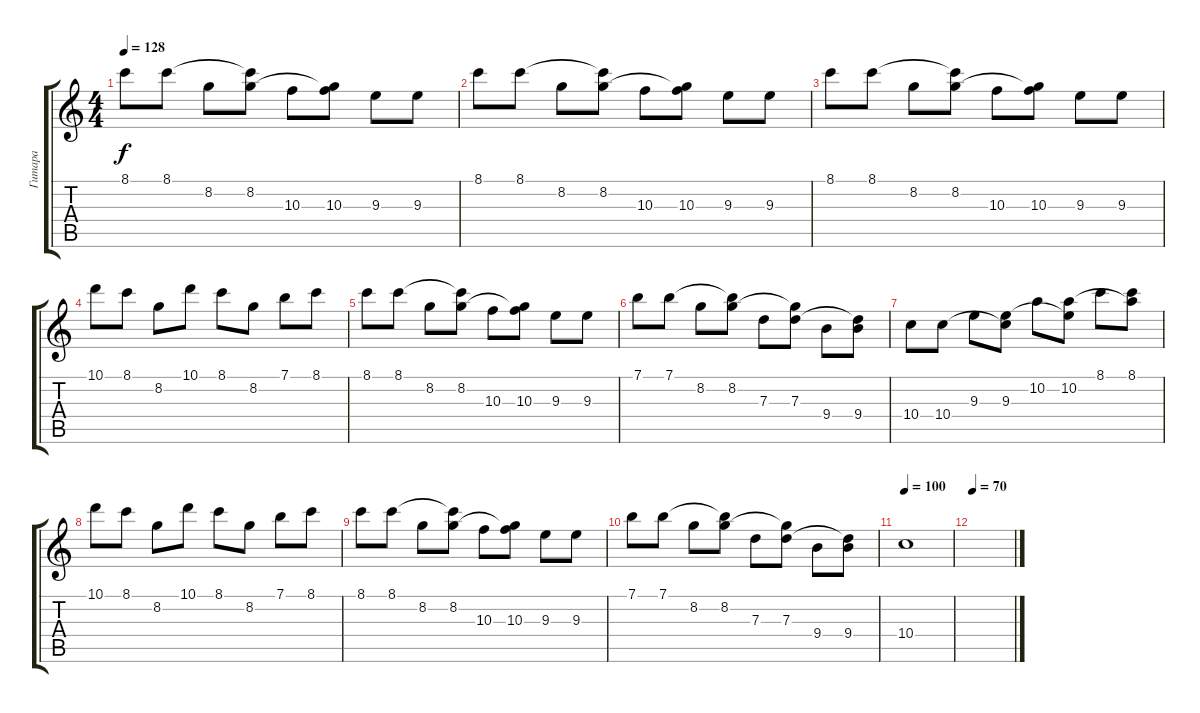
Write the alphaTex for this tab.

\track ("Гитара" "Гитара") {instrument electricguitarclean}
\staff {score tabs}
\tuning (E4 B3 G3 D3 A2 E2) {hide}
\ts (4 4)
\tempo 128
\clef g2
\ks c
8.1.8{dy f} 8.1.8 8.2.8 (8.1{t} 8.2).8 10.3.8 (8.2{t} 10.3).8 9.3.8 9.3.8 |
8.1.8 8.1.8 8.2.8 (8.1{t} 8.2).8 10.3.8 (8.2{t} 10.3).8 9.3.8 9.3.8 |
8.1.8 8.1.8 8.2.8 (8.1{t} 8.2).8 10.3.8 (8.2{t} 10.3).8 9.3.8 9.3.8 |
10.1.8 8.1.8 8.2.8 10.1.8 8.1.8 8.2.8 7.1.8 8.1.8 |
8.1.8 8.1.8 8.2.8 (8.1{t} 8.2).8 10.3.8 (8.2{t} 10.3).8 9.3.8 9.3.8 |
7.1.8 7.1.8 8.2.8 (7.1{t} 8.2).8 7.3.8 (8.2{t} 7.3).8 9.4.8 (7.3{t} 9.4).8 |
10.4.8 10.4.8 9.3.8 (9.3 10.4{t}).8 10.2.8 (10.2 9.3{t}).8 8.1.8 (8.1 10.2{t}).8 |
10.1.8 8.1.8 8.2.8 10.1.8 8.1.8 8.2.8 7.1.8 8.1.8 |
8.1.8 8.1.8 8.2.8 (8.1{t} 8.2).8 10.3.8 (8.2{t} 10.3).8 9.3.8 9.3.8 |
7.1.8 7.1.8 8.2.8 (7.1{t} 8.2).8 7.3.8 (8.2{t} 7.3).8 9.4.8 (7.3{t} 9.4).8 |
\tempo 100
10.4.1 |
\tempo 70
